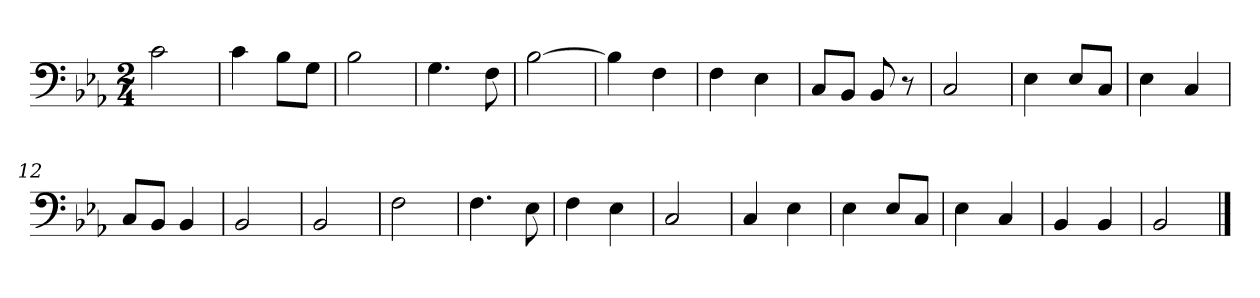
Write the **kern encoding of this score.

**kern
*part1
*staff1
*clefF4
*k[b-e-a-]
*M2/4
=1
2c\
=2
4c\
8B-\L
8G\J
=3
2B-\
=4
4.G\
8F\
=5
[2B-\
=6
4B-\]
4F\
=7
4F\
4E-\
=8
8C/L
8BB-/J
8BB-/
8r
=9
2C/
=10
4E-\
8E-/L
8C/J
=11
4E-\
4C/
=12
8C/L
8BB-/J
4BB-/
=13
2BB-/
=14
2BB-/
=15
2F\
=16
4.F\
8E-\
=17
4F\
4E-\
=18
2C/
=19
4C/
4E-\
=20
4E-\
8E-/L
8C/J
=21
4E-\
4C/
=22
4BB-/
4BB-/
=23
2BB-/
==
*-
